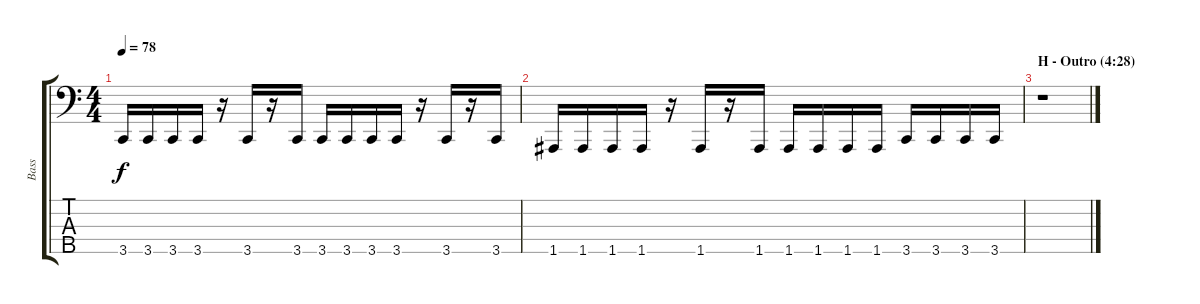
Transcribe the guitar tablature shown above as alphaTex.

\track ("Bass" "Bass") {instrument electricbasspick}
\staff {score tabs}
\tuning (F2 C2 G1 D1 A0) {hide}
\ts (4 4)
\tempo 78
\clef f4
\ks c
3.5.16{dy f} 3.5.16 3.5.16 3.5.16 r.16 3.5.16 r.16 3.5.16 3.5.16 3.5.16 3.5.16 3.5.16 r.16 3.5.16 r.16 3.5.16 |
1.5.16 1.5.16 1.5.16 1.5.16 r.16 1.5.16 r.16 1.5.16 1.5.16 1.5.16 1.5.16 1.5.16 3.5.16 3.5.16 3.5.16 3.5.16 |
\section ("" "H - Outro (4:28)")
r.1
